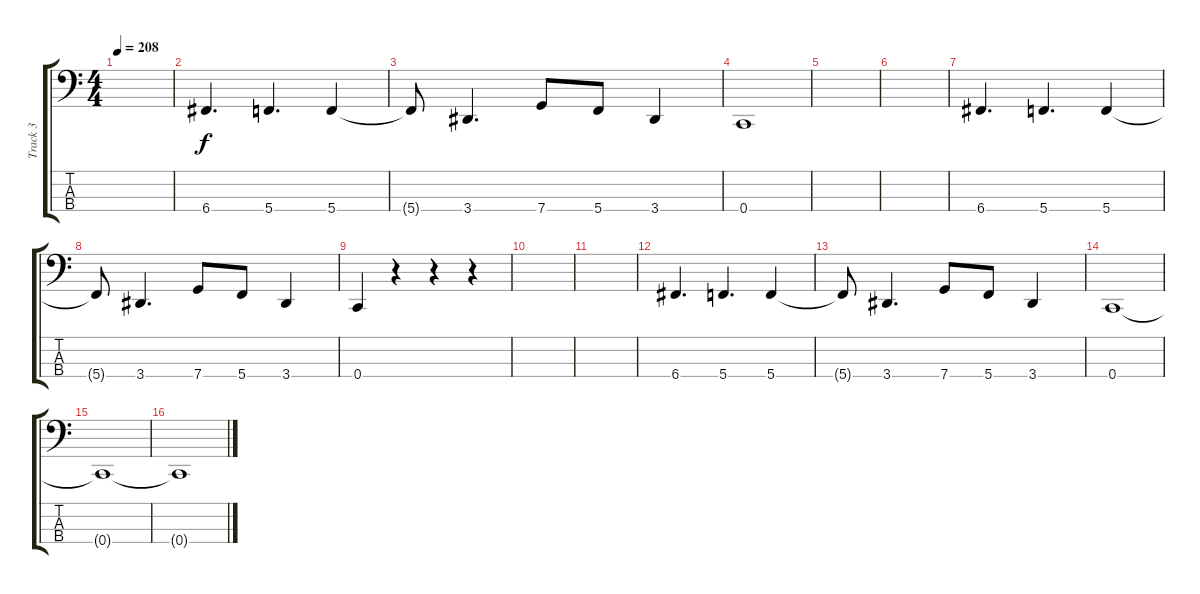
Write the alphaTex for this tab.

\track ("Track 3" "Track 3") {instrument electricbassfinger}
\staff {score tabs}
\tuning (Eb2 Bb1 F1 C1) {hide}
\ts (4 4)
\tempo 208
\clef f4
\ks c
|
6.4.4{d} 5.4.4{d} 5.4.4 |
5.4{t}.8 3.4.4{d} 7.4.8 5.4.8 3.4.4 |
0.4.1 |
|
|
6.4.4{d} 5.4.4{d} 5.4.4 |
5.4{t}.8 3.4.4{d} 7.4.8 5.4.8 3.4.4 |
0.4.4 r.4 r.4 r.4 |
|
|
6.4.4{d} 5.4.4{d} 5.4.4 |
5.4{t}.8 3.4.4{d} 7.4.8 5.4.8 3.4.4 |
0.4.1 |
0.4{t}.1 |
0.4{t}.1
